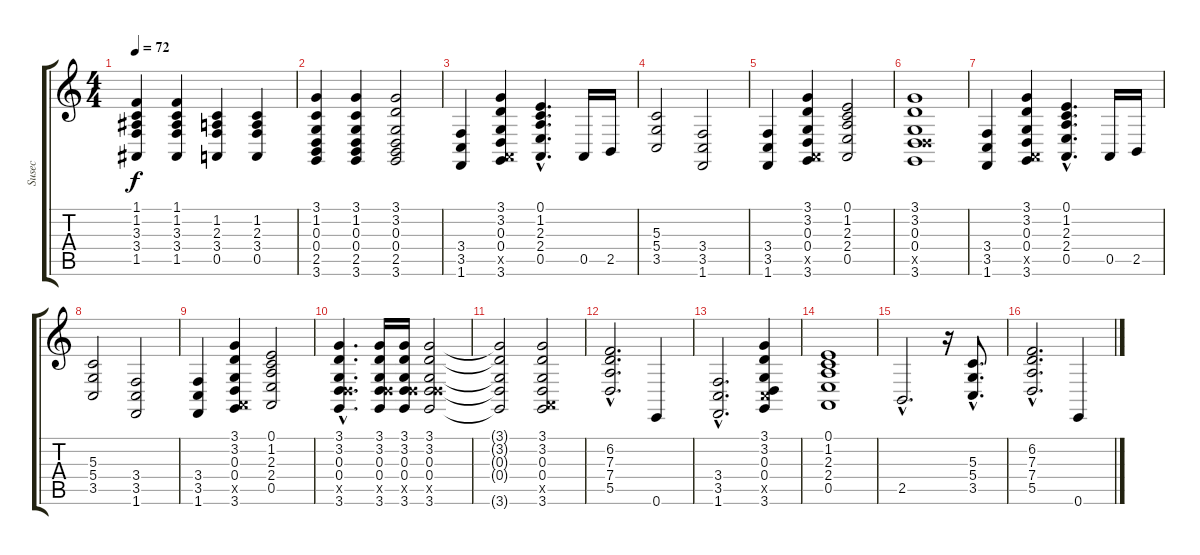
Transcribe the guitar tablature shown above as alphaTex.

\track ("Susec" "Susec") {instrument brightacousticpiano}
\staff {score tabs}
\tuning (E4 B3 G3 D3 A2 E2) {hide}
\ts (4 4)
\tempo 72
\clef g2
\ks c
(1.1 1.2 3.3 3.4 1.5).4{dy f} (1.1 1.2 3.3 3.4 1.5).4 (1.2 2.3 3.4 0.5).4 (1.2 2.3 3.4 0.5).4 |
(3.1 1.2 0.3 0.4 2.5 3.6).4 (3.1 1.2 0.3 0.4 2.5 3.6).4 (3.1 3.2 0.3 0.4 2.5 3.6).2 |
(3.4 3.5 1.6).4 (3.1 3.2 0.3 0.4 0.5{x} 3.6).4 (0.1{hac} 1.2{hac} 2.3{hac} 2.4{hac} 0.5{hac}).4{d} 0.5.16 2.5.16 |
(5.3 5.4 3.5).2 (3.4 3.5 1.6).2 |
(3.4 3.5 1.6).4 (3.1 3.2 0.3 0.4 0.5{x} 3.6).4 (0.1 1.2 2.3 2.4 0.5).2 |
(3.1 3.2 0.3 0.4 5.5{x} 3.6).1 |
(3.4 3.5 1.6).4 (3.1 3.2 0.3 0.4 0.5{x} 3.6).4 (0.1{hac} 1.2{hac} 2.3{hac} 2.4{hac} 0.5{hac}).4{d} 0.5.16 2.5.16 |
(5.3 5.4 3.5).2 (3.4 3.5 1.6).2 |
(3.4 3.5 1.6).4 (3.1 3.2 0.3 0.4 0.5{x} 3.6).4 (0.1 1.2 2.3 2.4 0.5).2 |
(3.1{hac} 3.2{hac} 0.3{hac} 0.4{hac} 5.5{hac x} 3.6{hac}).4{d} (3.1 3.2 0.3 0.4 5.5{x} 3.6).16 (3.1 3.2 0.3 0.4 5.5{x} 3.6).16 (3.1 3.2 0.3 0.4 5.5{x} 3.6).2 |
(3.1{t} 3.2{t} 0.3{t} 0.4{t} 3.6{t}).2 (3.1 3.2 0.3 0.4 0.5{x} 3.6).2 |
(6.2{hac} 7.3{hac} 7.4{hac} 5.5{hac}).2{d} 0.6.4 |
(3.4{hac} 3.5{hac} 1.6{hac}).2{d} (3.1 3.2 0.3 0.4 3.5{x} 3.6).4 |
(0.1 1.2 2.3 2.4 0.5).1 |
2.5{hac}.2{d} r.16 (5.3{hac} 5.4{hac} 3.5{hac}).8{d} |
(6.2{hac} 7.3{hac} 7.4{hac} 5.5{hac}).2{d} 0.6.4
